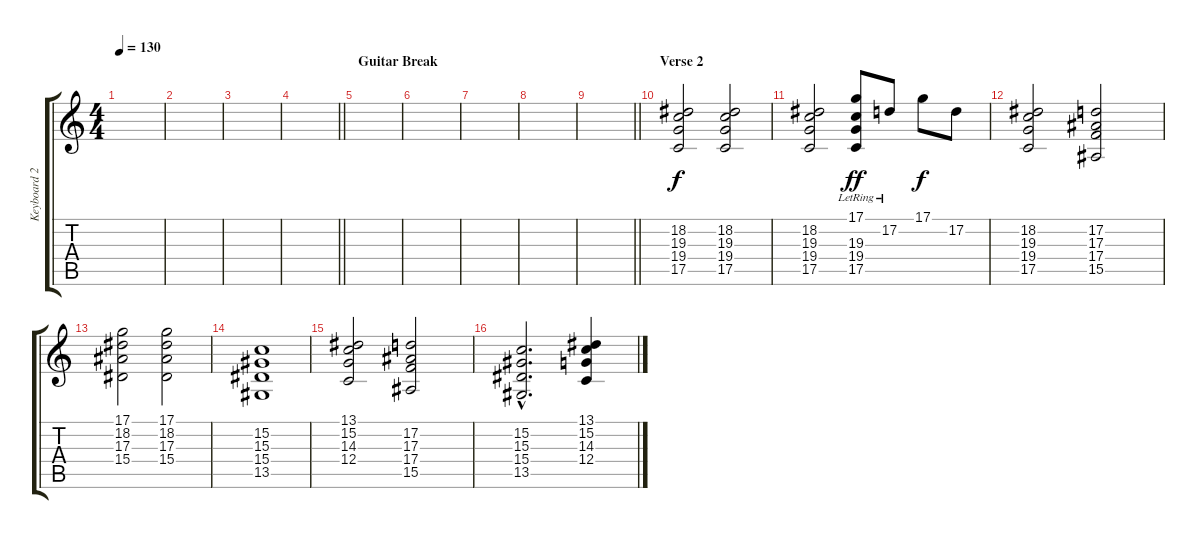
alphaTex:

\track ("Keyboard 2" "Keyboard 2") {instrument choiraahs}
\staff {score tabs}
\tuning (D4 A3 F3 C3 G2 D2) {hide}
\ts (4 4)
\tempo 130
\clef g2
\ks c
|
|
|
\barLineRight lightlight
|
\section ("" "Guitar Break")
|
|
|
|
\barLineRight lightlight
|
\section ("" "Verse 2")
(18.2 19.3 19.4 17.5).2{volume 13 instrument brightacousticpiano} (18.2 19.3 19.4 17.5).2 |
(18.2 19.3 19.4 17.5).2 (17.1{lr} 19.3 19.4 17.5).8{dy ff} 17.2{lr}.8 17.1.8{dy f} 17.2.8 |
(18.2 19.3 19.4 17.5).2 (17.2 17.3 17.4 15.5).2 |
(17.1 18.2 17.3 15.4).2 (17.1 18.2 17.3 15.4).2 |
(15.2 15.3 15.4 13.5).1 |
(13.1 15.2 14.3 12.4).2 (17.2 17.3 17.4 15.5).2 |
(15.2{hac} 15.3{hac} 15.4{hac} 13.5{hac}).2{d} (13.1 15.2 14.3 12.4).4
